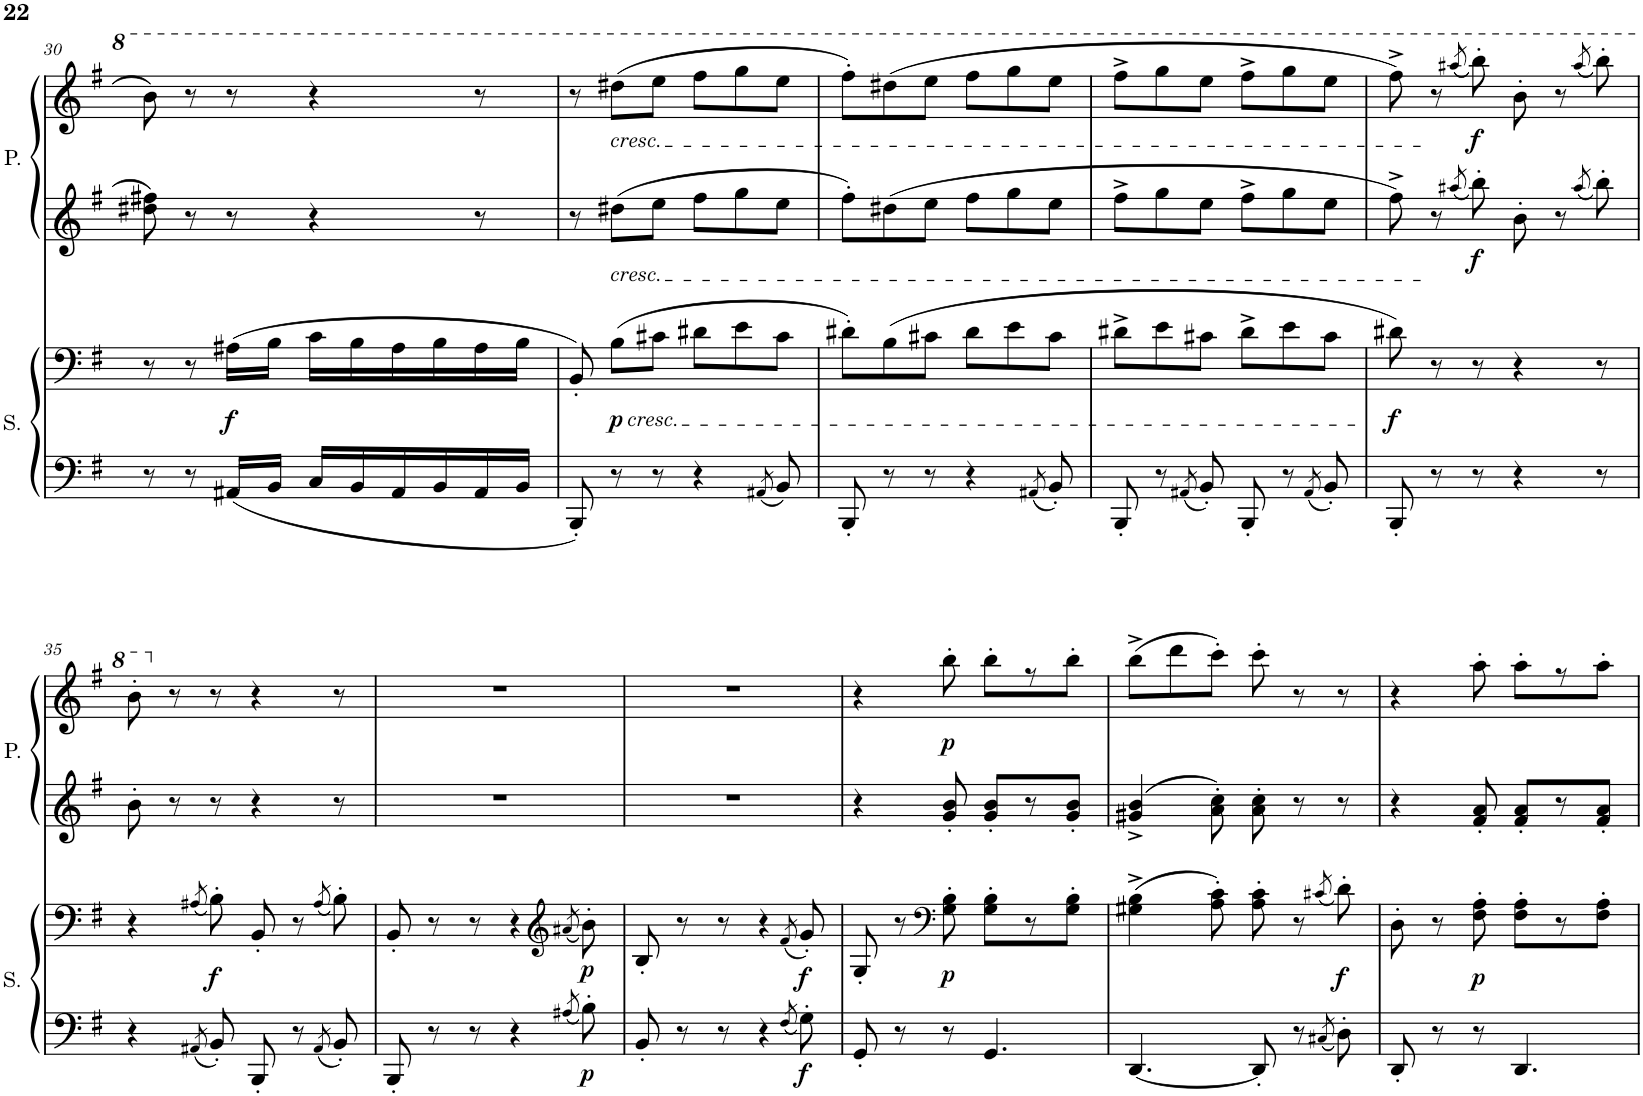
**kern	**kern	**dynam	**kern	**kern	**dynam
*part2	*part2	*part2	*part1	*part1	*part1
*staff4	*staff3	*staff3/4	*staff2	*staff1	*staff1/2
*I"Secondo	*	*	*I"Primo	*	*
*I'S.	*	*	*I'P.	*	*
!!LO:PB:g=z
*clefF4	*clefF4	*	*clefG2	*clefG2	*
*k[f#]	*k[f#]	*	*k[f#]	*k[f#]	*
*M6/8	*M6/8	*	*M6/8	*M6/8	*
=30	=30	=30	=30	=30	=30
8r	8r	.	8dd#X\ 8ff#X\	8bb\	.
8r	8r	.	8r	8r	.
!	!	!LO:DY:b	!	!	!
16AA#X/LL	(16A#X\LL	f	8r	8r	.
16BB/JJ	16B\JJ	.	.	.	.
16C/LL	16c\LL	.	4r	4r	.
16BB/	16B\	.	.	.	.
16AA#/	16A#\	.	.	.	.
16BB/	16B\	.	.	.	.
16AA#/	16A#\	.	8r	8r	.
16BB/JJ	16B\JJ	.	.	.	.
=31	=31	=31	=31	=31	=31
8BBB'/	8BB'/)	.	8r	8r	.
!	!	!	!	!LO:TX:b:i:t=cresc.	!
!	!	!	!LO:TX:b:i:t=cresc.	!	!
!	!LO:TX:b:i:t=cresc.	!	!	!	!
!	!	!LO:DY:b	!	!	!
8r	(8B\L	p	8dd#X\L	(8ddd#X\L	.
8r	8c#X\J	.	8ee\J	8eee\J	.
4r	8d#X\L	.	8ff#\L	8fff#\L	.
.	8e\	.	8gg\	8ggg\	.
8qAA#X/	.	.	.	.	.
8BB/	8c#\J	.	8ee\J	8eee\J	.
=32	=32	=32	=32	=32	=32
8BBB'/	8d#X'\L)	.	8ff#'\L	8fff#'\L)	.
8r	(8B\	.	8dd#X\	(8ddd#X\	.
8r	8c#X\J	.	8ee\J	8eee\J	.
4r	8d#\L	.	8ff#\L	8fff#\L	.
.	8e\	.	8gg\	8ggg\	.
8qAA#X/	.	.	.	.	.
8BB'/	8c#\J	.	8ee\J	8eee\J	.
=33	=33	=33	=33	=33	=33
8BBB'/	8d#X^\L	.	8ff#^\L	8fff#^\L	.
8r	8e\	.	8gg\	8ggg\	.
8qAA#X/	.	.	.	.	.
8BB'/	8c#X\J	.	8ee\J	8eee\J	.
8BBB'/	8d#^\L	.	8ff#^\L	8fff#^\L	.
8r	8e\	.	8gg\	8ggg\	.
8qAA#/	.	.	.	.	.
8BB'/	8c#\J	.	8ee\J	8eee\J	.
=34	=34	=34	=34	=34	=34
!	!	!LO:DY:b	!	!	!
8BBB'/	8d#X\)	f	8ff#^\	8fff#^\)	.
8r	8r	.	8r	8r	.
.	.	.	8qaa#X/	(8qaaa#X/	.
!	!	!	!	!	!LO:DY:b=2
!	!	!	!	!	!LO:DY:n=1:b
8r	8r	.	8bb'\	8bbb'\)	f f
4r	4r	.	8b'\	8bb'\	.
.	.	.	8r	8r	.
.	.	.	8qaa#/	(8qaaa#/	.
8r	8r	.	8bb'\	8bbb'\)	.
!!LO:LB:g=z
=35	=35	=35	=35	=35	=35
4r	4r	.	8b'\	8bb'\	.
.	.	.	8r	8r	.
8qAA#X/	(8qA#X/	.	.	.	.
!	!	!LO:DY:b	!	!	!
8BB'/	8B'\)	f	8r	8r	.
8BBB'/	8BB'/	.	4r	4r	.
8r	8r	.	.	.	.
8qAA#/	(8qA#/	.	.	.	.
8BB'/	8B'\)	.	8r	8r	.
=36	=36	=36	=36	=36	=36
8BBB'/	8BB'/	.	2.r	2.r	.
8r	8r	.	.	.	.
8r	8r	.	.	.	.
4r	4r	.	.	.	.
8qA#X/	.	.	.	.	.
*	*clefG2	*	*	*	*
.	(8qa#X/	.	.	.	.
!	!	!LO:DY:b=2	!	!	!
!	!	!LO:DY:n=1:b	!	!	!
8B'\	8b'\)	p p	.	.	.
=37	=37	=37	=37	=37	=37
8BB'/	8B'/	.	2.r	2.r	.
8r	8r	.	.	.	.
8r	8r	.	.	.	.
4r	4r	.	.	.	.
8qF#/	(8qf#/	.	.	.	.
!	!	!LO:DY:b=2	!	!	!
!	!	!LO:DY:n=1:b	!	!	!
8G'\	8g'/)	f f	.	.	.
=38	=38	=38	=38	=38	=38
8GG'/	8G'/	.	4r	4r	.
8r	8r	.	.	.	.
*	*clefF4	*	*	*	*
!	!	!LO:DY:b	!	!	!LO:DY:b
8r	8G\' 8B\'	p	8g/' 8b/'	8bb'\	p
4.GG/	8G\' 8B\'L	.	8g/' 8b/'L	8bb'\L	.
.	8r	.	8r	8r	.
.	8G\' 8B\'J	.	8g/' 8b/'J	8bb'\J	.
=39	=39	=39	=39	=39	=39
[4.DD/	(4G#X\^ 4B\^	.	4g#X/^ 4b/^	(8bb^\L	.
.	.	.	.	8ddd\	.
.	8A\' 8c\')	.	8a\' 8cc\'	8ccc'\J)	.
8DD'/]	8A\' 8c\'	.	8a\' 8cc\'	8ccc'\	.
8r	8r	.	8r	8r	.
8qC#X/	(8qc#X/	.	.	.	.
!	!	!LO:DY:b	!	!	!
8D'\	8d'\)	f	8r	8r	.
=40	=40	=40	=40	=40	=40
8DD'/	8D'\	.	4r	4r	.
8r	8r	.	.	.	.
!	!	!LO:DY:b	!	!	!
8r	8F#\' 8A\'	p	8f#/' 8a/'	8aa'\	.
4.DD/	8F#\' 8A\'L	.	8f#/' 8a/'L	8aa'\L	.
.	8r	.	8r	8r	.
.	8F#\' 8A\'J	.	8f#/' 8a/'J	8aa'\J	.
=	=	=	=	=	=
*-	*-	*-	*-	*-	*-
